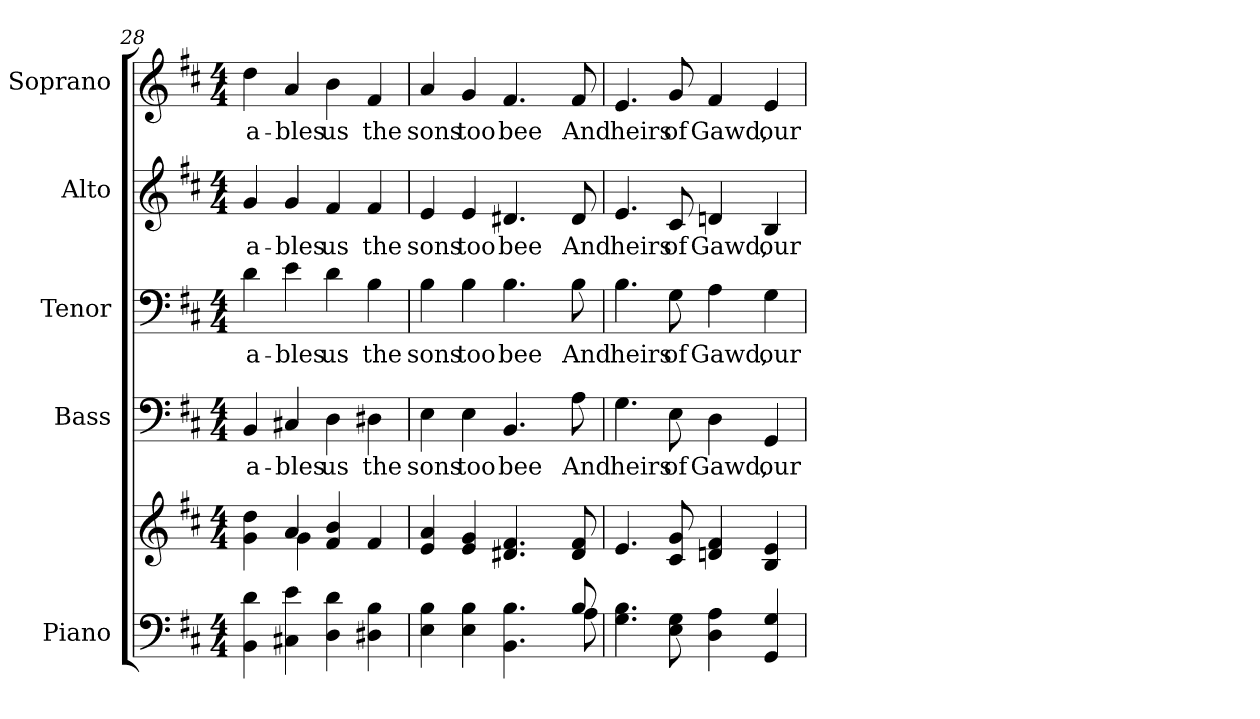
**kern	**kern	**kern	**text	**kern	**text	**kern	**text	**kern	**text
*part5	*part5	*part4	*part4	*part3	*part3	*part2	*part2	*part1	*part1
*staff6	*staff5	*staff4	*staff4	*staff3	*staff3	*staff2	*staff2	*staff1	*staff1
*I"Piano	*	*I"Bass	*	*I"Tenor	*	*I"Alto	*	*I"Soprano	*
*I'Pno.	*	*I'B.	*	*I'T.	*	*I'A.	*	*I'S.	*
!!LO:PB:g=z
*clefF4	*clefG2	*clefF4	*	*clefF4	*	*clefG2	*	*clefG2	*
*k[f#c#]	*k[f#c#]	*k[f#c#]	*	*k[f#c#]	*	*k[f#c#]	*	*k[f#c#]	*
*D:	*D:	*D:	*	*D:	*	*D:	*	*D:	*
*M4/4	*M4/4	*M4/4	*	*M4/4	*	*M4/4	*	*M4/4	*
=28	=28	=28	=28	=28	=28	=28	=28	=28	=28
*	*^	*	*	*	*	*	*	*	*
!	!	!	!	!LO:LY:b:color=#000000	!	!	!	!	!	!
!	!	!	!	!	!	!LO:LY:b:color=#000000	!	!	!	!
!	!	!	!	!	!	!	!	!LO:LY:b:color=#000000	!	!
!	!	!	!	!	!	!	!	!	!	!LO:LY:b:color=#000000
4BBi\ 4di	4gi\ 4ddi	4ryy	4BBi/	a-	4di\	a-	4gi/	a-	4ddi\	a-
!	!	!	!	!LO:LY:b:color=#000000	!	!	!	!	!	!
!	!	!	!	!	!	!LO:LY:b:color=#000000	!	!	!	!
!	!	!	!	!	!	!	!	!LO:LY:b:color=#000000	!	!
!	!	!	!	!	!	!	!	!	!	!LO:LY:b:color=#000000
4C#Xi\ 4ei	4ai/	4gi\	4C#Xi/	-bles	4ei\	-bles	4gi/	-bles	4ai/	-bles
!	!	!	!	!LO:LY:b:color=#000000	!	!	!	!	!	!
!	!	!	!	!	!	!LO:LY:b:color=#000000	!	!	!	!
!	!	!	!	!	!	!	!	!LO:LY:b:color=#000000	!	!
!	!	!	!	!	!	!	!	!	!	!LO:LY:b:color=#000000
4Di\ 4di	4f#i/ 4bi	2ryy	4Di\	us	4di\	us	4f#i/	us	4bi\	us
!	!	!	!	!LO:LY:b:color=#000000	!	!	!	!	!	!
!	!	!	!	!	!	!LO:LY:b:color=#000000	!	!	!	!
!	!	!	!	!	!	!	!	!LO:LY:b:color=#000000	!	!
!	!	!	!	!	!	!	!	!	!	!LO:LY:b:color=#000000
4D#Xi\ 4Bi	4f#i/	.	4D#Xi\	the	4Bi\	the	4f#i/	the	4f#i/	the
*	*v	*v	*	*	*	*	*	*	*	*
=29	=29	=29	=29	=29	=29	=29	=29	=29	=29
*^	*	*	*	*	*	*	*	*	*
!	!	!	!	!LO:LY:b:color=#000000	!	!	!	!	!	!
!	!	!	!	!	!	!LO:LY:b:color=#000000	!	!	!	!
!	!	!	!	!	!	!	!	!LO:LY:b:color=#000000	!	!
!	!	!	!	!	!	!	!	!	!	!LO:LY:b:color=#000000
4Ei\ 4Bi	2ryy	4ei/ 4ai	4Ei\	sons	4Bi\	sons	4ei/	sons	4ai/	sons
!	!	!	!	!LO:LY:b:color=#000000	!	!	!	!	!	!
!	!	!	!	!	!	!LO:LY:b:color=#000000	!	!	!	!
!	!	!	!	!	!	!	!	!LO:LY:b:color=#000000	!	!
!	!	!	!	!	!	!	!	!	!	!LO:LY:b:color=#000000
4Ei\ 4Bi	.	4ei/ 4gi	4Ei\	too	4Bi\	too	4ei/	too	4gi/	too
!	!	!	!	!LO:LY:b:color=#000000	!	!	!	!	!	!
!	!	!	!	!	!	!LO:LY:b:color=#000000	!	!	!	!
!	!	!	!	!	!	!	!	!LO:LY:b:color=#000000	!	!
!	!	!	!	!	!	!	!	!	!	!LO:LY:b:color=#000000
4.BBi\ 4.Bi	4ryy	4.d#Xi/ 4.f#i	4.BBi/	bee	4.Bi\	bee	4.d#Xi/	bee	4.f#i/	bee
.	8ryy	.	.	.	.	.	.	.	.	.
!	!	!	!	!LO:LY:b:color=#000000	!	!	!	!	!	!
!	!	!	!	!	!	!LO:LY:b:color=#000000	!	!	!	!
!	!	!	!	!	!	!	!	!LO:LY:b:color=#000000	!	!
!	!	!	!	!	!	!	!	!	!	!LO:LY:b:color=#000000
8Bi/	8Ai\	8d#i/ 8f#i	8Ai\	And	8Bi\	And	8d#i/	And	8f#i/	And
*v	*v	*	*	*	*	*	*	*	*	*
!!LO:PB:g=z
=30	=30	=30	=30	=30	=30	=30	=30	=30	=30
*^	*	*	*	*	*	*	*	*	*
!	!	!	!	!LO:LY:b:color=#000000	!	!	!	!	!	!
*v	*v	*	*	*	*	*	*	*	*	*
*^	*	*	*	*	*	*	*	*	*
!	!	!	!	!	!	!LO:LY:b:color=#000000	!	!	!	!
*v	*v	*	*	*	*	*	*	*	*	*
*^	*	*	*	*	*	*	*	*	*
!	!	!	!	!	!	!	!	!LO:LY:b:color=#000000	!	!
*v	*v	*	*	*	*	*	*	*	*	*
*^	*	*	*	*	*	*	*	*	*
!	!	!	!	!	!	!	!	!	!	!LO:LY:b:color=#000000
*v	*v	*	*	*	*	*	*	*	*	*
4.Gi\ 4.Bi	4.ei/	4.Gi\	heirs	4.Bi\	heirs	4.ei/	heirs	4.ei/	heirs
!	!	!	!LO:LY:b:color=#000000	!	!	!	!	!	!
!	!	!	!	!	!LO:LY:b:color=#000000	!	!	!	!
!	!	!	!	!	!	!	!LO:LY:b:color=#000000	!	!
!	!	!	!	!	!	!	!	!	!LO:LY:b:color=#000000
8Ei\ 8Gi	8c#i/ 8gi	8Ei\	of	8Gi\	of	8c#i/	of	8gi/	of
!	!	!	!LO:LY:b:color=#000000	!	!	!	!	!	!
!	!	!	!	!	!LO:LY:b:color=#000000	!	!	!	!
!	!	!	!	!	!	!	!LO:LY:b:color=#000000	!	!
!	!	!	!	!	!	!	!	!	!LO:LY:b:color=#000000
4Di\ 4Ai	4dni/ 4f#i	4Di\	Gawd,	4Ai\	Gawd,	4dni/	Gawd,	4f#i/	Gawd,
!	!	!	!LO:LY:b:color=#000000	!	!	!	!	!	!
!	!	!	!	!	!LO:LY:b:color=#000000	!	!	!	!
!	!	!	!	!	!	!	!LO:LY:b:color=#000000	!	!
!	!	!	!	!	!	!	!	!	!LO:LY:b:color=#000000
4GGi/ 4Gi	4Bi/ 4ei	4GGi/	our	4Gi\	our	4Bi/	our	4ei/	our
=	=	=	=	=	=	=	=	=	=
*-	*-	*-	*-	*-	*-	*-	*-	*-	*-
